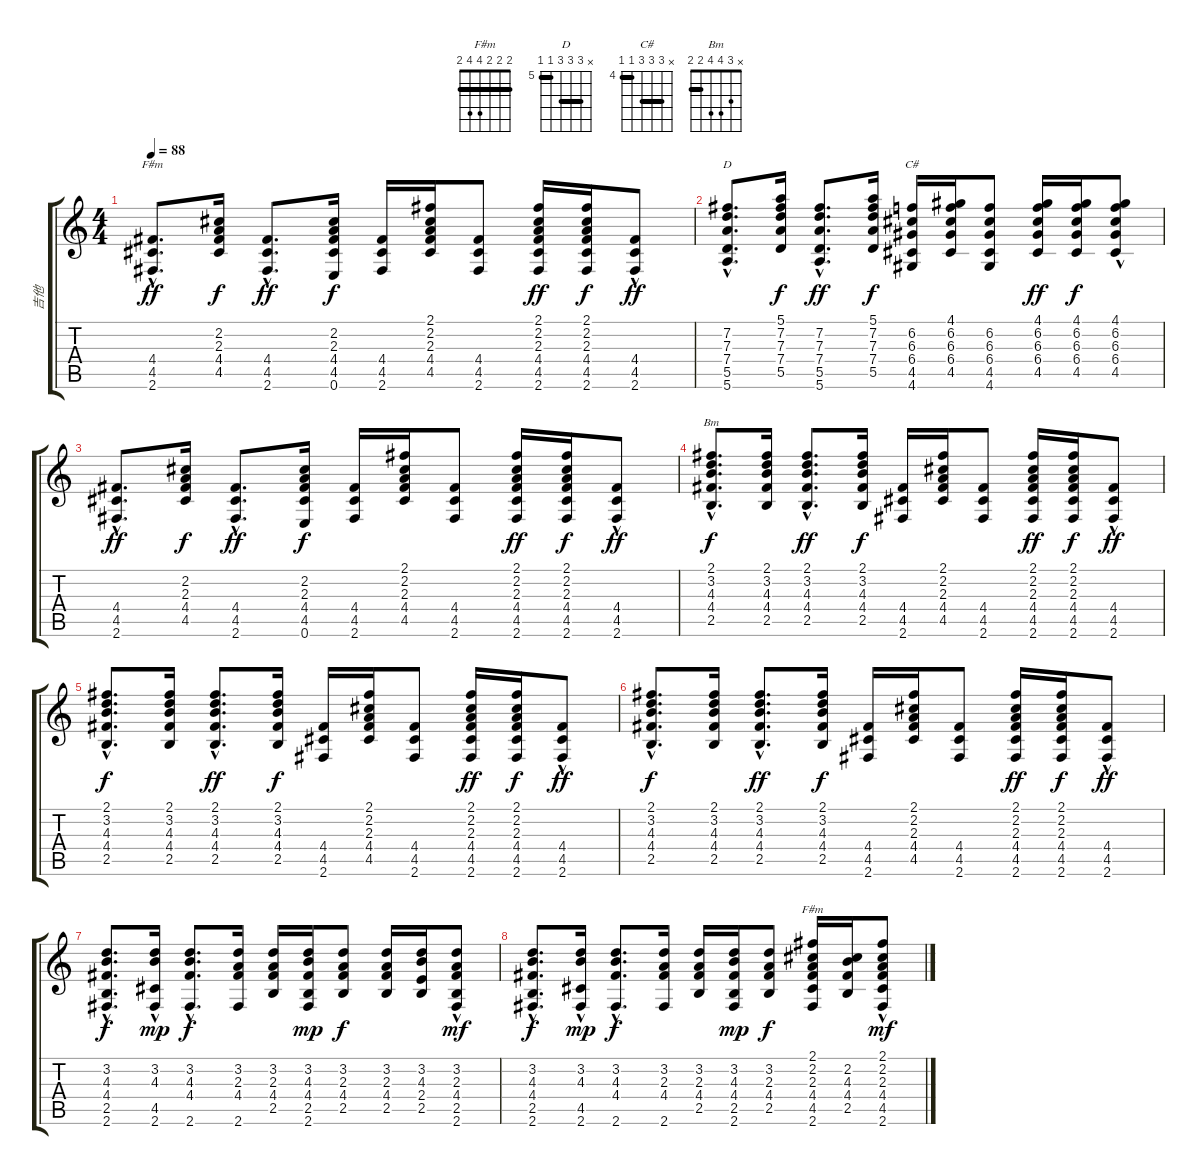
\track ("吉他" "吉他") {instrument distortionguitar}
\staff {score tabs}
\tuning (E4 B3 G3 D3 A2 E2) {hide}
\chord ("F#m" x x 2 4 4 2) {barre 2}
\chord ("D" x 7 7 7 5 5) {firstfret 5 barre (5 7)}
\chord ("C#" x 6 6 6 4 4) {firstfret 4 barre (4 6)}
\chord ("Bm" x 3 4 4 2 2) {barre 2}
\chord ("F#m" 2 2 2 4 4 2) {barre 2}
\ts (4 4)
\tempo 88
\clef g2
\ks c
(4.4{hac} 4.5{hac} 2.6{hac}).8{d ch "F#m" dy ff} (2.2 2.3 4.4 4.5).16{dy f} (4.4{hac} 4.5 2.6).8{d dy ff} (2.2 2.3 4.4 4.5 0.6).16{dy f} (4.4 4.5 2.6).16 (2.1 2.2 2.3 4.4 4.5).16 (4.4 4.5 2.6).8 (2.1 2.2 2.3 4.4 4.5 2.6).16{dy ff} (2.1 2.2 2.3 4.4 4.5 2.6).16{dy f} (4.4 4.5{hac} 2.6).8{dy ff} |
(7.2{hac} 7.3{hac} 7.4{hac} 5.5{hac} 5.6{hac}).8{d ch "D"} (5.1 7.2 7.3 7.4 5.5).16{dy f} (7.2{hac} 7.3{hac} 7.4{hac} 5.5 5.6).8{d dy ff} (5.1 7.2 7.3 7.4 5.5).16{dy f} (6.2 6.3 6.4 4.5 4.6).16{ch "C#"} (4.1 6.2 6.3 6.4 4.5).16 (6.2 6.3 6.4 4.5 4.6).8 (4.1 6.2 6.3 6.4 4.5).16{dy ff} (4.1 6.2 6.3 6.4 4.5).16{dy f} (4.1 6.2 6.3 6.4 4.5{hac}).8 |
(4.4{hac} 4.5{hac} 2.6{hac}).8{d dy ff} (2.2 2.3 4.4 4.5).16{dy f} (4.4{hac} 4.5 2.6).8{d dy ff} (2.2 2.3 4.4 4.5 0.6).16{dy f} (4.4 4.5 2.6).16 (2.1 2.2 2.3 4.4 4.5).16 (4.4 4.5 2.6).8 (2.1 2.2 2.3 4.4 4.5 2.6).16{dy ff} (2.1 2.2 2.3 4.4 4.5 2.6).16{dy f} (4.4 4.5{hac} 2.6).8{dy ff} |
(2.1{hac} 3.2{hac} 4.3{hac} 4.4{hac} 2.5{hac}).8{d ch "Bm" dy f} (2.1 3.2 4.3 4.4 2.5).16 (2.1{hac} 3.2{hac} 4.3{hac} 4.4{hac} 2.5).8{d dy ff} (2.1 3.2 4.3 4.4 2.5).16{dy f} (4.4 4.5 2.6).16 (2.1 2.2 2.3 4.4 4.5).16 (4.4 4.5 2.6).8 (2.1 2.2 2.3 4.4 4.5 2.6).16{dy ff} (2.1 2.2 2.3 4.4 4.5 2.6).16{dy f} (4.4 4.5{hac} 2.6).8{dy ff} |
(2.1{hac} 3.2{hac} 4.3{hac} 4.4{hac} 2.5{hac}).8{d dy f} (2.1 3.2 4.3 4.4 2.5).16 (2.1{hac} 3.2{hac} 4.3{hac} 4.4{hac} 2.5).8{d dy ff} (2.1 3.2 4.3 4.4 2.5).16{dy f} (4.4 4.5 2.6).16 (2.1 2.2 2.3 4.4 4.5).16 (4.4 4.5 2.6).8 (2.1 2.2 2.3 4.4 4.5 2.6).16{dy ff} (2.1 2.2 2.3 4.4 4.5 2.6).16{dy f} (4.4 4.5{hac} 2.6).8{dy ff} |
(2.1{hac} 3.2{hac} 4.3{hac} 4.4{hac} 2.5{hac}).8{d dy f} (2.1 3.2 4.3 4.4 2.5).16 (2.1{hac} 3.2{hac} 4.3{hac} 4.4{hac} 2.5).8{d dy ff} (2.1 3.2 4.3 4.4 2.5).16{dy f} (4.4 4.5 2.6).16 (2.1 2.2 2.3 4.4 4.5).16 (4.4 4.5 2.6).8 (2.1 2.2 2.3 4.4 4.5 2.6).16{dy ff} (2.1 2.2 2.3 4.4 4.5 2.6).16{dy f} (4.4 4.5{hac} 2.6).8{dy ff} |
(3.2{hac} 4.3{hac} 4.4{hac} 2.5{hac} 2.6{hac}).8{d dy f} (3.2 4.3 4.5{hac} 2.6).16{dy mp} (3.2{hac} 4.3{hac} 4.4 2.6{hac}).8{d dy f} (3.2 2.3 4.4 2.6).16 (3.2 2.3 4.4 2.5).16 (3.2 4.3 4.4 2.5 2.6).16{dy mp} (3.2 2.3 4.4 2.5).8{dy f} (3.2 2.3 4.4 2.5).16 (3.2 4.3 2.4 2.5).16 (3.2 2.3 4.4 2.5 2.6{hac}).8{dy mf} |
(3.2{hac} 4.3{hac} 4.4{hac} 2.5{hac} 2.6{hac}).8{d dy f} (3.2 4.3 4.5{hac} 2.6).16{dy mp} (3.2{hac} 4.3{hac} 4.4 2.6{hac}).8{d dy f} (3.2 2.3 4.4 2.6).16 (3.2 2.3 4.4 2.5).16 (3.2 4.3 4.4 2.5 2.6).16{dy mp} (3.2 2.3 4.4 2.5).8{dy f} (2.1 2.2 2.3 4.4 4.5 2.6).16{ch "F#m"} (2.2 4.3 4.4 2.5).16 (2.1 2.2 2.3 4.4 4.5 2.6{hac}).8{dy mf}
